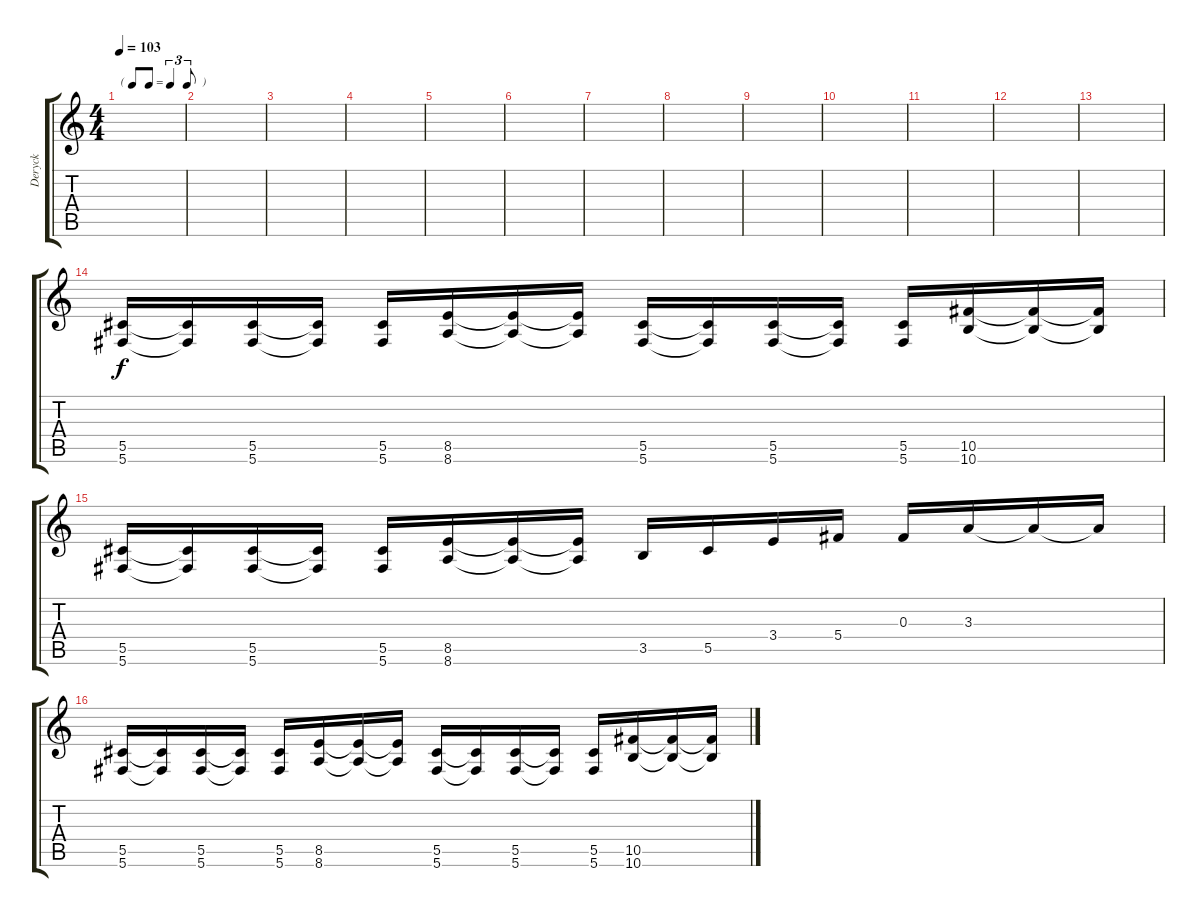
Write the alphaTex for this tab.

\track ("Deryck" "Deryck") {instrument distortionguitar}
\staff {score tabs}
\tuning (Eb4 Bb3 Gb3 Db3 Ab2 Db2) {hide}
\ts (4 4)
\tf triplet8th
\tempo 103
\clef g2
\ks c
|
|
|
|
|
|
|
|
|
|
|
|
|
(5.5 5.6).16{instrument electricguitarmuted} (5.5{t} 5.6{t}).16 (5.5 5.6).16 (5.5{t} 5.6{t}).16 (5.5 5.6).16 (8.5 8.6).16{instrument distortionguitar} (8.5{t} 8.6{t}).16 (8.5{t} 8.6{t}).16 (5.5 5.6).16{instrument electricguitarmuted} (5.5{t} 5.6{t}).16 (5.5 5.6).16 (5.5{t} 5.6{t}).16 (5.5 5.6).16 (10.5 10.6).16{instrument distortionguitar} (10.5{t} 10.6{t}).16 (10.5{t} 10.6{t}).16 |
(5.5 5.6).16{instrument electricguitarmuted} (5.5{t} 5.6{t}).16 (5.5 5.6).16 (5.5{t} 5.6{t}).16 (5.5 5.6).16 (8.5 8.6).16{instrument distortionguitar} (8.5{t} 8.6{t}).16 (8.5{t} 8.6{t}).16 3.5.16 5.5.16 3.4.16 5.4.16 0.3.16 3.3.16 3.3{t}.16 3.3{t}.16 |
(5.5 5.6).16{instrument electricguitarmuted} (5.5{t} 5.6{t}).16 (5.5 5.6).16 (5.5{t} 5.6{t}).16 (5.5 5.6).16 (8.5 8.6).16{instrument distortionguitar} (8.5{t} 8.6{t}).16 (8.5{t} 8.6{t}).16 (5.5 5.6).16{instrument electricguitarmuted} (5.5{t} 5.6{t}).16 (5.5 5.6).16 (5.5{t} 5.6{t}).16 (5.5 5.6).16 (10.5 10.6).16{instrument distortionguitar} (10.5{t} 10.6{t}).16 (10.5{t} 10.6{t}).16
